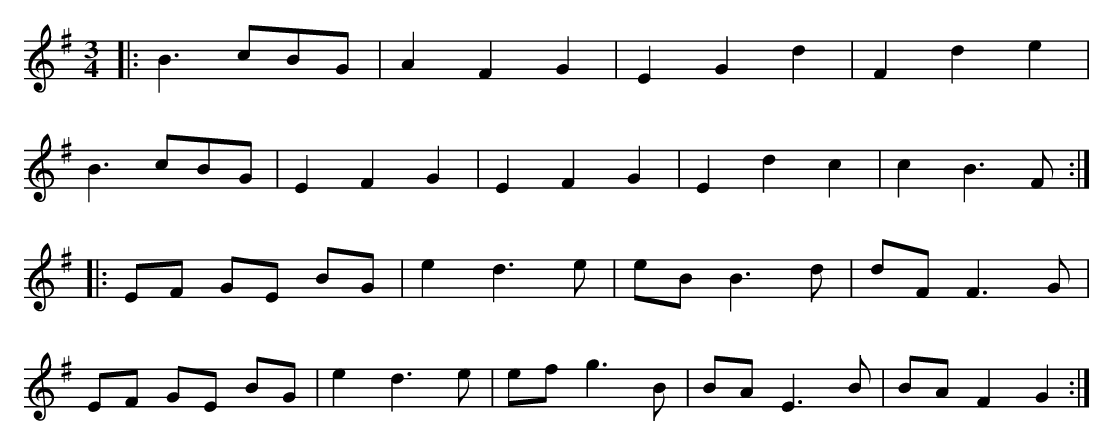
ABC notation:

X:1
M:3/4
K:Emin
|:B3 cBG|A2 F2 G2|E2 G2 d2|F2 d2 e2|
B3 cBG|E2 F2 G2|E2 F2 G2|E2 d2 c2|c2 B3 F:|
|:EF GE BG|e2 d3 e|eB B3 d|dF F2 > G2|
EF GE BG|e2 d3 e|ef g3 B|BA E3 B|BA F2 G2:|
